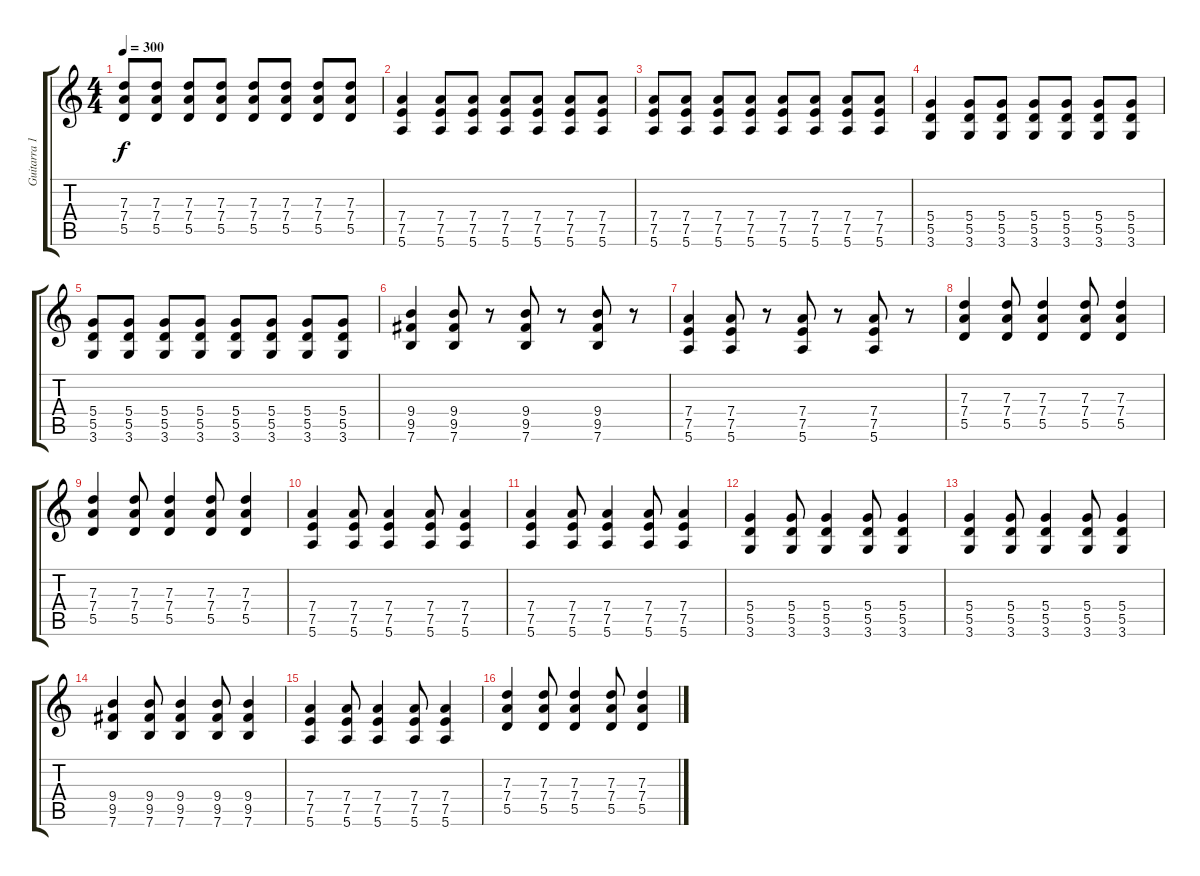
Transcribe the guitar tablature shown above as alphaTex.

\track ("Guitarra 1 - Mathias" "Guitarra 1") {instrument distortionguitar}
\staff {score tabs}
\tuning (E4 B3 G3 D3 A2 E2) {hide}
\ts (4 4)
\tempo 300
\clef g2
\ks c
(7.3 7.4 5.5).8{dy f} (7.3 7.4 5.5).8 (7.3 7.4 5.5).8 (7.3 7.4 5.5).8 (7.3 7.4 5.5).8 (7.3 7.4 5.5).8 (7.3 7.4 5.5).8 (7.3 7.4 5.5).8 |
(7.4 7.5 5.6).4 (7.4 7.5 5.6).8 (7.4 7.5 5.6).8 (7.4 7.5 5.6).8 (7.4 7.5 5.6).8 (7.4 7.5 5.6).8 (7.4 7.5 5.6).8 |
(7.4 7.5 5.6).8 (7.4 7.5 5.6).8 (7.4 7.5 5.6).8 (7.4 7.5 5.6).8 (7.4 7.5 5.6).8 (7.4 7.5 5.6).8 (7.4 7.5 5.6).8 (7.4 7.5 5.6).8 |
(5.4 5.5 3.6).4 (5.4 5.5 3.6).8 (5.4 5.5 3.6).8 (5.4 5.5 3.6).8 (5.4 5.5 3.6).8 (5.4 5.5 3.6).8 (5.4 5.5 3.6).8 |
(5.4 5.5 3.6).8 (5.4 5.5 3.6).8 (5.4 5.5 3.6).8 (5.4 5.5 3.6).8 (5.4 5.5 3.6).8 (5.4 5.5 3.6).8 (5.4 5.5 3.6).8 (5.4 5.5 3.6).8 |
(9.4 9.5 7.6).4 (9.4 9.5 7.6).8 r.8 (9.4 9.5 7.6).8 r.8 (9.4 9.5 7.6).8 r.8 |
(7.4 7.5 5.6).4 (7.4 7.5 5.6).8 r.8 (7.4 7.5 5.6).8 r.8 (7.4 7.5 5.6).8 r.8 |
(7.3 7.4 5.5).4 (7.3 7.4 5.5).8 (7.3 7.4 5.5).4 (7.3 7.4 5.5).8 (7.3 7.4 5.5).4 |
(7.3 7.4 5.5).4 (7.3 7.4 5.5).8 (7.3 7.4 5.5).4 (7.3 7.4 5.5).8 (7.3 7.4 5.5).4 |
(7.4 7.5 5.6).4 (7.4 7.5 5.6).8 (7.4 7.5 5.6).4 (7.4 7.5 5.6).8 (7.4 7.5 5.6).4 |
(7.4 7.5 5.6).4 (7.4 7.5 5.6).8 (7.4 7.5 5.6).4 (7.4 7.5 5.6).8 (7.4 7.5 5.6).4 |
(5.4 5.5 3.6).4 (5.4 5.5 3.6).8 (5.4 5.5 3.6).4 (5.4 5.5 3.6).8 (5.4 5.5 3.6).4 |
(5.4 5.5 3.6).4 (5.4 5.5 3.6).8 (5.4 5.5 3.6).4 (5.4 5.5 3.6).8 (5.4 5.5 3.6).4 |
(9.4 9.5 7.6).4 (9.4 9.5 7.6).8 (9.4 9.5 7.6).4 (9.4 9.5 7.6).8 (9.4 9.5 7.6).4 |
(7.4 7.5 5.6).4 (7.4 7.5 5.6).8 (7.4 7.5 5.6).4 (7.4 7.5 5.6).8 (7.4 7.5 5.6).4 |
(7.3 7.4 5.5).4 (7.3 7.4 5.5).8 (7.3 7.4 5.5).4 (7.3 7.4 5.5).8 (7.3 7.4 5.5).4
